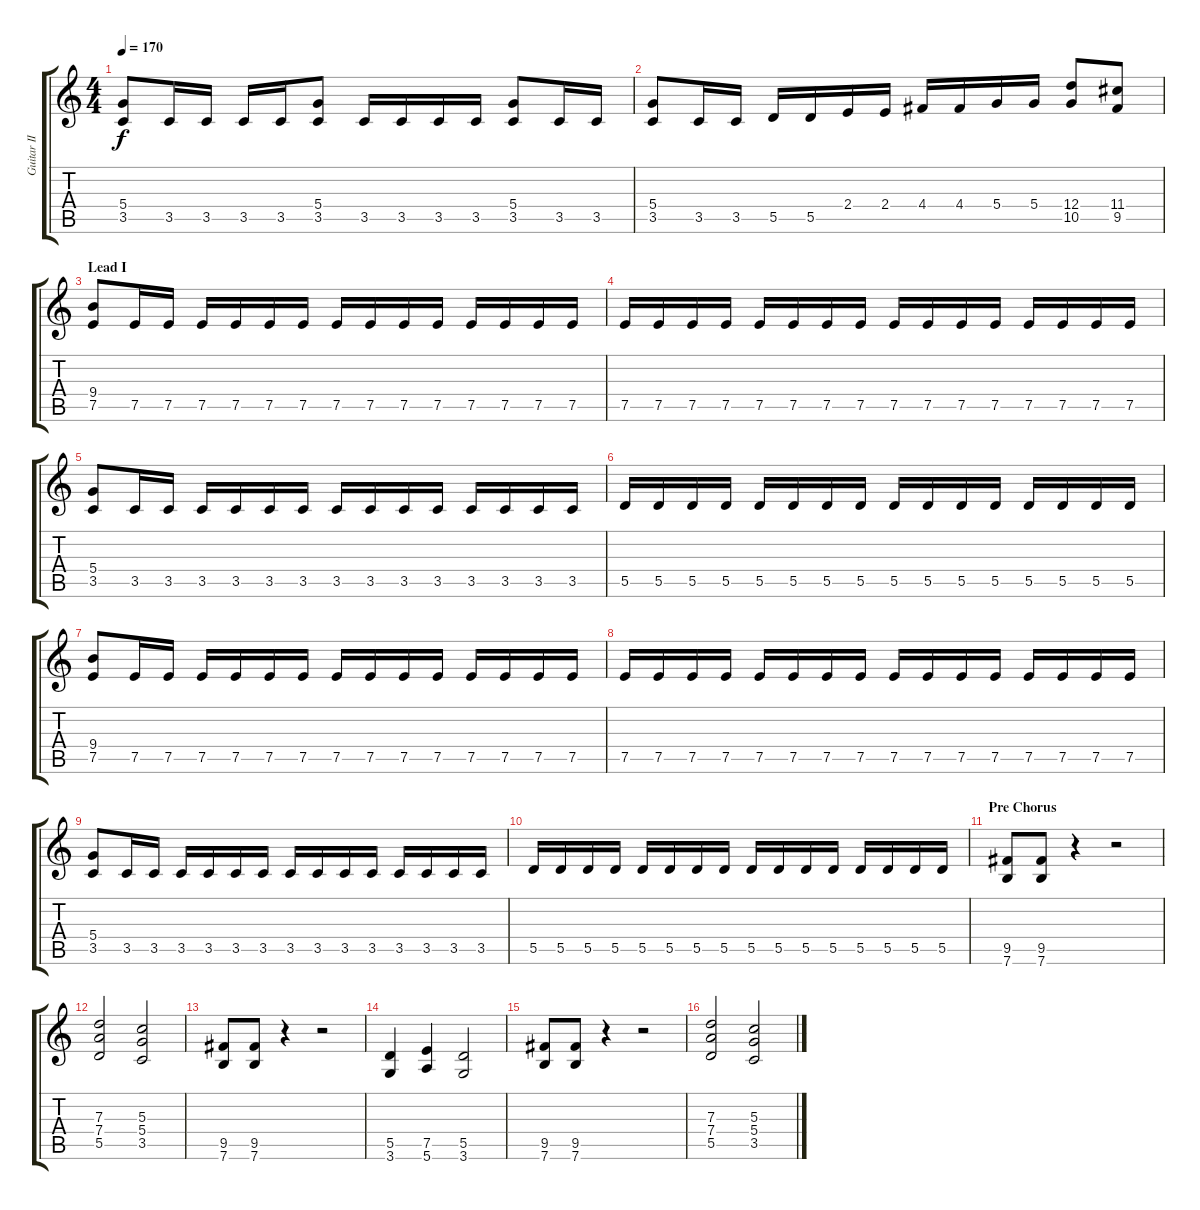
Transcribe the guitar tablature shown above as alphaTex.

\track ("Guitar II" "Guitar II") {instrument distortionguitar}
\staff {score tabs}
\tuning (E4 B3 G3 D3 A2 E2) {hide}
\ts (4 4)
\tempo 170
\clef g2
\ks c
(5.4 3.5).8{dy f} 3.5.16 3.5.16 3.5.16 3.5.16 (5.4 3.5).8 3.5.16 3.5.16 3.5.16 3.5.16 (5.4 3.5).8 3.5.16 3.5.16 |
(5.4 3.5).8 3.5.16 3.5.16 5.5.16 5.5.16 2.4.16 2.4.16 4.4.16 4.4.16 5.4.16 5.4.16 (12.4 10.5).8 (11.4 9.5).8 |
\section ("" "Lead I")
(9.4 7.5).8 7.5.16 7.5.16 7.5.16 7.5.16 7.5.16 7.5.16 7.5.16 7.5.16 7.5.16 7.5.16 7.5.16 7.5.16 7.5.16 7.5.16 |
7.5.16 7.5.16 7.5.16 7.5.16 7.5.16 7.5.16 7.5.16 7.5.16 7.5.16 7.5.16 7.5.16 7.5.16 7.5.16 7.5.16 7.5.16 7.5.16 |
(5.4 3.5).8 3.5.16 3.5.16 3.5.16 3.5.16 3.5.16 3.5.16 3.5.16 3.5.16 3.5.16 3.5.16 3.5.16 3.5.16 3.5.16 3.5.16 |
5.5.16 5.5.16 5.5.16 5.5.16 5.5.16 5.5.16 5.5.16 5.5.16 5.5.16 5.5.16 5.5.16 5.5.16 5.5.16 5.5.16 5.5.16 5.5.16 |
(9.4 7.5).8 7.5.16 7.5.16 7.5.16 7.5.16 7.5.16 7.5.16 7.5.16 7.5.16 7.5.16 7.5.16 7.5.16 7.5.16 7.5.16 7.5.16 |
7.5.16 7.5.16 7.5.16 7.5.16 7.5.16 7.5.16 7.5.16 7.5.16 7.5.16 7.5.16 7.5.16 7.5.16 7.5.16 7.5.16 7.5.16 7.5.16 |
(5.4 3.5).8 3.5.16 3.5.16 3.5.16 3.5.16 3.5.16 3.5.16 3.5.16 3.5.16 3.5.16 3.5.16 3.5.16 3.5.16 3.5.16 3.5.16 |
5.5.16 5.5.16 5.5.16 5.5.16 5.5.16 5.5.16 5.5.16 5.5.16 5.5.16 5.5.16 5.5.16 5.5.16 5.5.16 5.5.16 5.5.16 5.5.16 |
\section ("" "Pre Chorus")
(9.5 7.6).8 (9.5 7.6).8 r.4 r.2 |
(7.3 7.4 5.5).2 (5.3 5.4 3.5).2 |
(9.5 7.6).8 (9.5 7.6).8 r.4 r.2 |
(5.5 3.6).4 (7.5 5.6).4 (5.5 3.6).2 |
(9.5 7.6).8 (9.5 7.6).8 r.4 r.2 |
(7.3 7.4 5.5).2 (5.3 5.4 3.5).2
